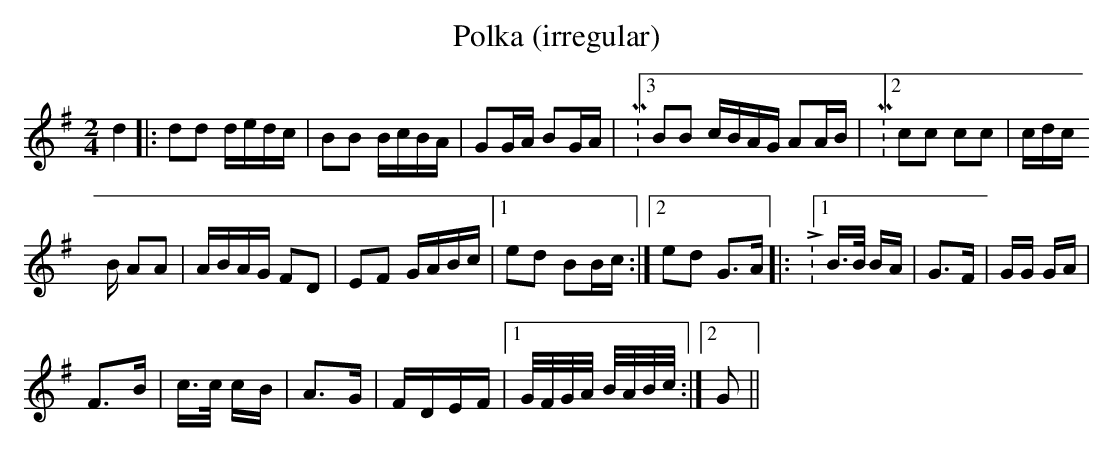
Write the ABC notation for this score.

X:1
T:Polka (irregular)
M:2/4
L:1/16
K:G
d4|:d2d2 dedc|B2B2 BcBA|G2GA B2GA|M:3/4B2B2 cBAG A2AB|M:2/4c2c2 c2c2|cdc
B A2A2|ABAG F2D2|E2F2 GABc|1e2d2 B2Bc:|2e2d2 G3A|:L:1/8B>B BA|G3F|GG GA|
F3B|c>c cB|A3G|FDEF|1G/2F/2G/2A/2 B/2A/2B/2c/2:|2G2||
